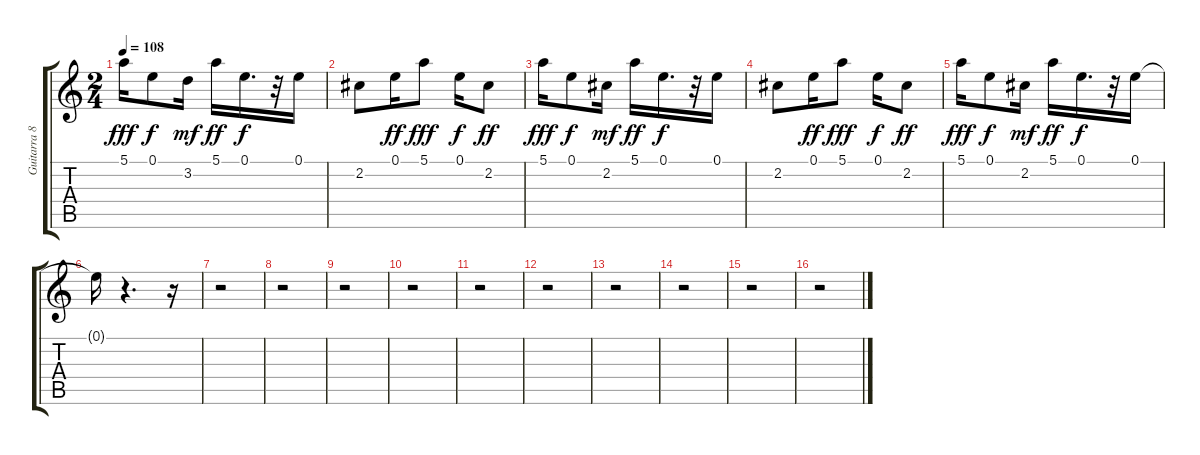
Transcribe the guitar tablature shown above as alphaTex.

\track ("Guitarra 8" "Guitarra 8") {instrument electricguitarclean}
\staff {score tabs}
\tuning (E4 B3 G3 D3 A2 E2) {hide}
\ts (2 4)
\tempo 108
\clef g2
\ks c
5.1.16{dy fff} 0.1.8{dy f} 3.2.16{dy mf} 5.1.16{dy ff} 0.1.16{d dy f} r.32 0.1.16 |
2.2.8 0.1.16{dy ff} 5.1.8{dy fff} 0.1.16{dy f} 2.2.8{dy ff} |
5.1.16{dy fff} 0.1.8{dy f} 2.2.16{dy mf} 5.1.16{dy ff} 0.1.16{d dy f} r.32 0.1.16 |
2.2.8 0.1.16{dy ff} 5.1.8{dy fff} 0.1.16{dy f} 2.2.8{dy ff} |
5.1.16{dy fff} 0.1.8{dy f} 2.2.16{dy mf} 5.1.16{dy ff} 0.1.16{d dy f} r.32 0.1.16 |
0.1{t}.16 r.4{d} r.16 |
r.2 |
r.2 |
r.2 |
r.2 |
r.2 |
r.2 |
r.2 |
r.2 |
r.2 |
r.2
